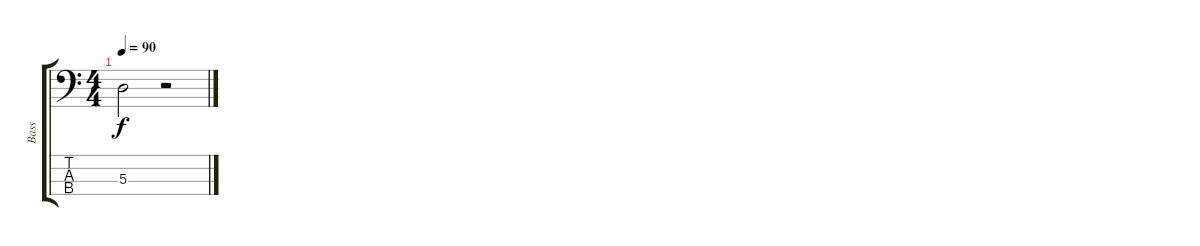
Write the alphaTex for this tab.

\track ("Bass" "Bass") {instrument synthbass2}
\staff {score tabs}
\tuning (G2 D2 A1 D1) {hide}
\ts (4 4)
\tempo 90
\clef f4
\ks c
5.3.2{dy f} r.2
